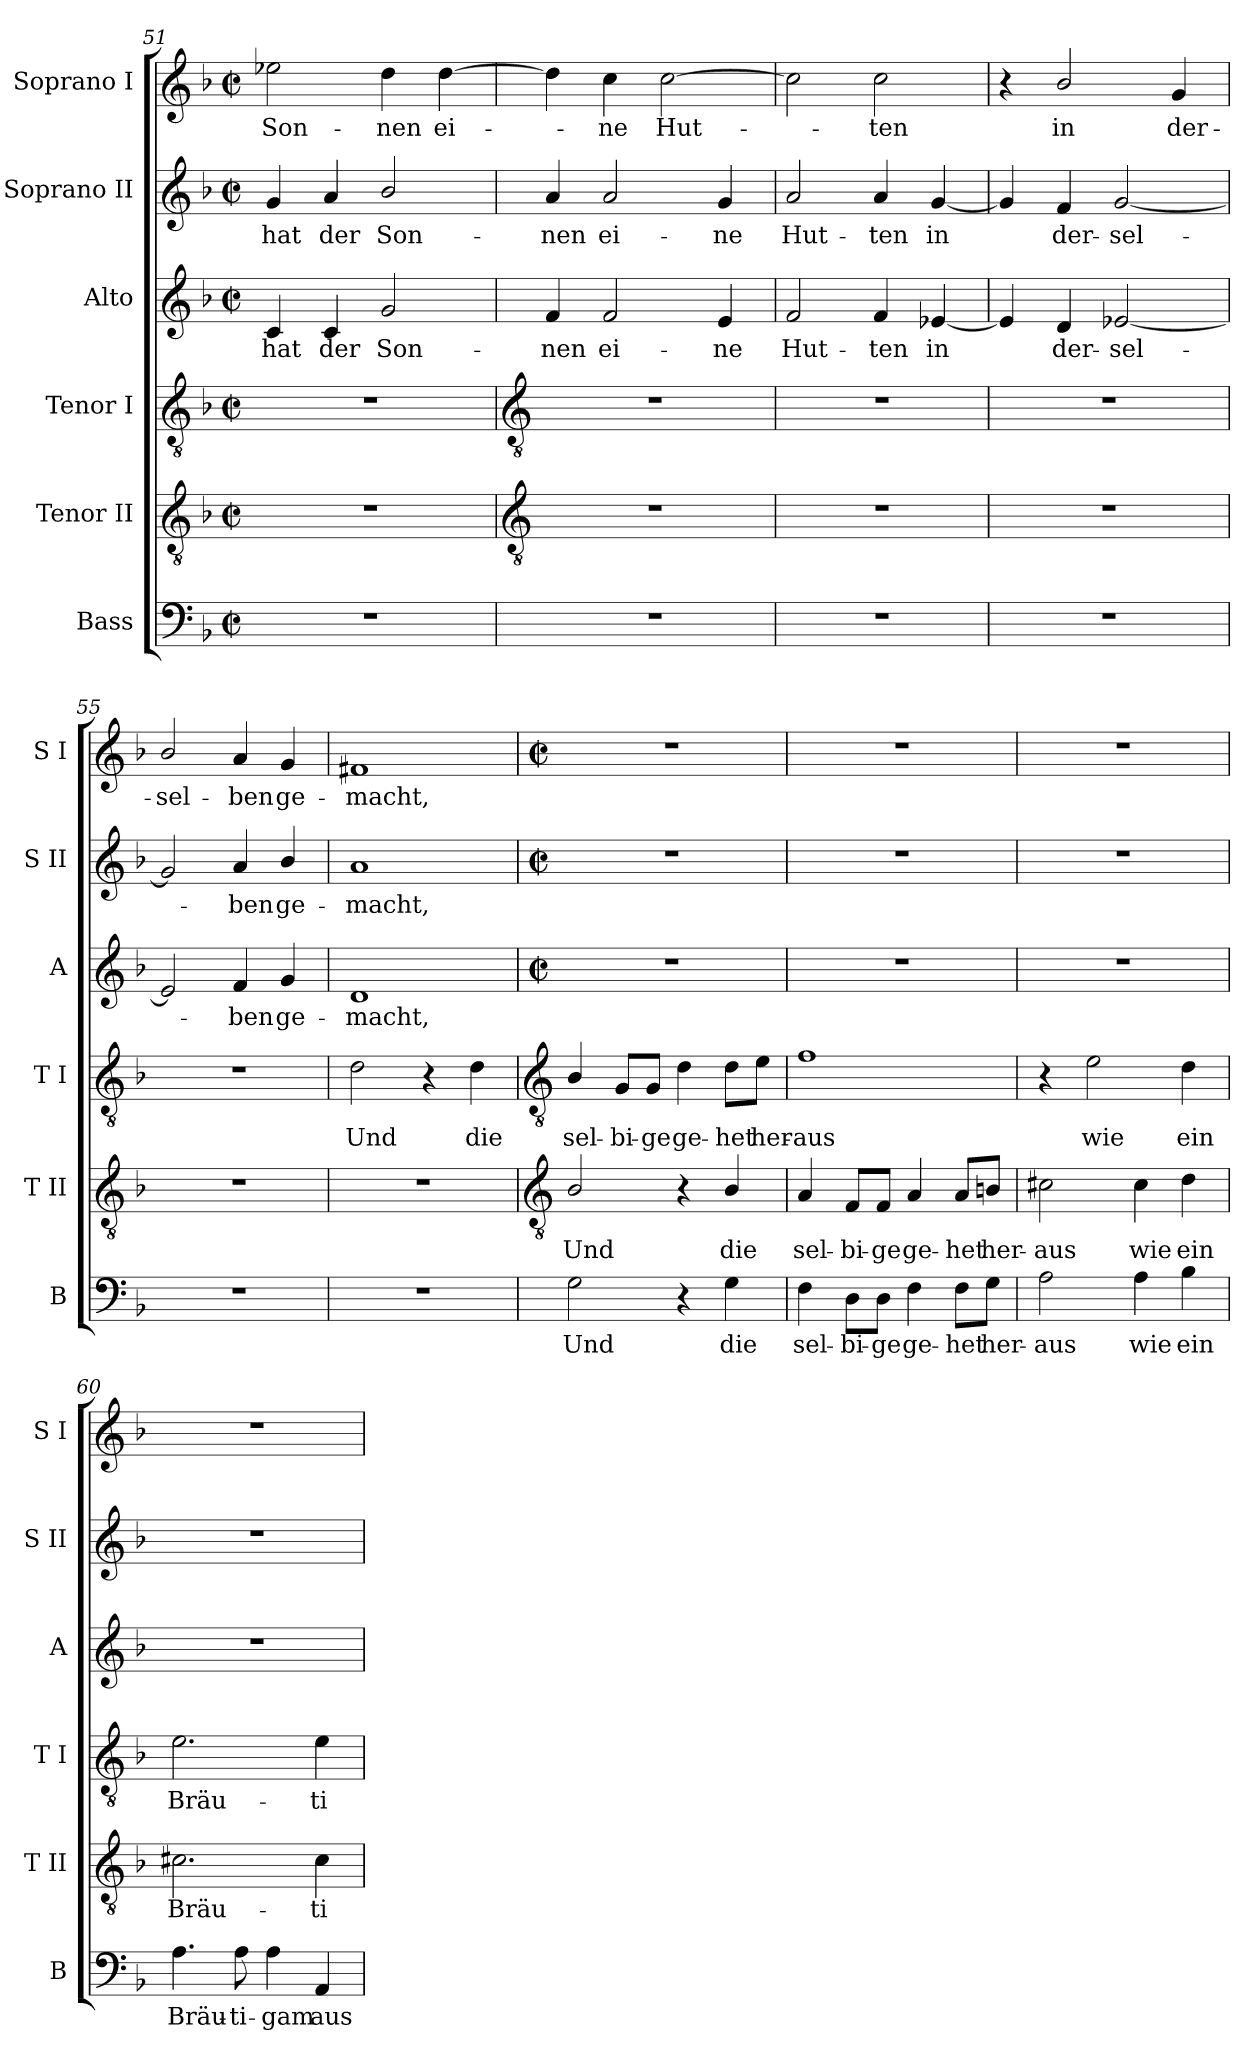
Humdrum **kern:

**kern	**text	**kern	**text	**kern	**text	**kern	**text	**kern	**text	**kern	**text
*part6	*part6	*part5	*part5	*part4	*part4	*part3	*part3	*part2	*part2	*part1	*part1
*staff6	*staff6	*staff5	*staff5	*staff4	*staff4	*staff3	*staff3	*staff2	*staff2	*staff1	*staff1
*I"Bass	*	*I"Tenor II	*	*I"Tenor I	*	*I"Alto	*	*I"Soprano II	*	*I"Soprano I	*
*I'B	*	*I'T II	*	*I'T I	*	*I'A	*	*I'S II	*	*I'S I	*
*clefF4	*	*clefGv2	*	*clefGv2	*	*clefG2	*	*clefG2	*	*clefG2	*
*k[b-]	*	*k[b-]	*	*k[b-]	*	*k[b-]	*	*k[b-]	*	*k[b-]	*
*F:	*	*F:	*	*F:	*	*F:	*	*F:	*	*F:	*
*M2/2	*	*M2/2	*	*M2/2	*	*M2/2	*	*M2/2	*	*M2/2	*
*met(c|)	*	*met(c|)	*	*met(c|)	*	*met(c|)	*	*met(c|)	*	*met(c|)	*
=51	=51	=51	=51	=51	=51	=51	=51	=51	=51	=51	=51
!	!	!	!	!	!	!	!LO:LY:b	!	!LO:LY:b	!	!LO:LY:b
1r	.	1r	.	1r	.	4c	hat	4g	hat	2ee-X	Son-
!	!	!	!	!	!	!	!LO:LY:b	!	!LO:LY:b	!	!
.	.	.	.	.	.	4c	der	4a	der	.	.
!	!	!	!	!	!	!	!LO:LY:b	!	!LO:LY:b	!	!LO:LY:b
.	.	.	.	.	.	2g	Son-	2b-/	Son-	4dd	-nen
!	!	!	!	!	!	!	!	!	!	!	!LO:LY:b
.	.	.	.	.	.	.	.	.	.	[4dd	ei-
!!LO:LB:g=z
=52	=52	=52	=52	=52	=52	=52	=52	=52	=52	=52	=52
*	*	*clefGv2	*	*clefGv2	*	*	*	*	*	*	*
!	!	!	!	!	!	!	!LO:LY:b	!	!LO:LY:b	!	!
1r	.	1r	.	1r	.	4f	-nen	4a	-nen	4dd]	.
!	!	!	!	!	!	!	!LO:LY:b	!	!LO:LY:b	!	!LO:LY:b
.	.	.	.	.	.	2f	ei-	2a	ei-	4cc	ne
!	!	!	!	!	!	!	!	!	!	!	!LO:LY:b
.	.	.	.	.	.	.	.	.	.	[2cc	Hut-
!	!	!	!	!	!	!	!LO:LY:b	!	!LO:LY:b	!	!
.	.	.	.	.	.	4e	-ne	4g	-ne	.	.
=53	=53	=53	=53	=53	=53	=53	=53	=53	=53	=53	=53
!	!	!	!	!	!	!	!LO:LY:b	!	!LO:LY:b	!	!
1r	.	1r	.	1r	.	2f	Hut-	2a	Hut-	2cc]	.
!	!	!	!	!	!	!	!LO:LY:b	!	!LO:LY:b	!	!LO:LY:b
.	.	.	.	.	.	4f	-ten	4a	-ten	2cc	ten
!	!	!	!	!	!	!	!LO:LY:b	!	!LO:LY:b	!	!
.	.	.	.	.	.	[4e-X	in	[4g	in	.	.
=54	=54	=54	=54	=54	=54	=54	=54	=54	=54	=54	=54
1r	.	1r	.	1r	.	4e-]	.	4g]	.	4r	.
!	!	!	!	!	!	!	!LO:LY:b	!	!LO:LY:b	!	!LO:LY:b
.	.	.	.	.	.	4d	der-	4f	der-	2b-/	in
!	!	!	!	!	!	!	!LO:LY:b	!	!LO:LY:b	!	!
.	.	.	.	.	.	[2e-	-sel-	[2g	-sel-	.	.
!	!	!	!	!	!	!	!	!	!	!	!LO:LY:b
.	.	.	.	.	.	.	.	.	.	4g	der-
=55	=55	=55	=55	=55	=55	=55	=55	=55	=55	=55	=55
!	!	!	!	!	!	!	!	!	!	!	!LO:LY:b
1r	.	1r	.	1r	.	2e-]	.	2g]	.	2b-/	-sel-
!	!	!	!	!	!	!	!LO:LY:b	!	!LO:LY:b	!	!LO:LY:b
.	.	.	.	.	.	4f	ben	4a	ben	4a	-ben
!	!	!	!	!	!	!	!LO:LY:b	!	!LO:LY:b	!	!LO:LY:b
.	.	.	.	.	.	4g	ge-	4b-/	ge-	4g	ge-
=56	=56	=56	=56	=56	=56	=56	=56	=56	=56	=56	=56
!	!	!	!	!	!LO:LY:b	!	!LO:LY:b	!	!LO:LY:b	!	!LO:LY:b
1r	.	1r	.	2d	Und	1d	-macht,	1a	-macht,	1f#X	-macht,
.	.	.	.	4r	.	.	.	.	.	.	.
!	!	!	!	!	!LO:LY:b	!	!	!	!	!	!
.	.	.	.	4d	die	.	.	.	.	.	.
!!LO:LB:g=z
=57	=57	=57	=57	=57	=57	=57	=57	=57	=57	=57	=57
*	*	*clefGv2	*	*clefGv2	*	*	*	*	*	*	*
*	*	*	*	*	*	*M2/2	*	*M2/2	*	*M2/2	*
*	*	*	*	*	*	*met(c|)	*	*met(c|)	*	*met(c|)	*
!	!LO:LY:b	!	!LO:LY:b	!	!LO:LY:b	!	!	!	!	!	!
2G	Und	2B-/	Und	4B-/	sel-	1r	.	1r	.	1r	.
!	!	!	!	!	!LO:LY:b	!	!	!	!	!	!
.	.	.	.	8G/L	-bi-	.	.	.	.	.	.
!	!	!	!	!	!LO:LY:b	!	!	!	!	!	!
.	.	.	.	8G/J	-ge	.	.	.	.	.	.
!	!	!	!	!	!LO:LY:b	!	!	!	!	!	!
4r	.	4r	.	4d	ge-	.	.	.	.	.	.
!	!LO:LY:b	!	!LO:LY:b	!	!LO:LY:b	!	!	!	!	!	!
4G	die	4B-/	die	8d\L	-het	.	.	.	.	.	.
!	!	!	!	!	!LO:LY:b	!	!	!	!	!	!
.	.	.	.	8e\J	her-	.	.	.	.	.	.
=58	=58	=58	=58	=58	=58	=58	=58	=58	=58	=58	=58
!	!LO:LY:b	!	!LO:LY:b	!	!LO:LY:b	!	!	!	!	!	!
4F	sel-	4A	sel-	1f	-aus	1r	.	1r	.	1r	.
!	!LO:LY:b	!	!LO:LY:b	!	!	!	!	!	!	!	!
8D\L	-bi-	8F/L	-bi-	.	.	.	.	.	.	.	.
!	!LO:LY:b	!	!LO:LY:b	!	!	!	!	!	!	!	!
8D\J	-ge	8F/J	-ge	.	.	.	.	.	.	.	.
!	!LO:LY:b	!	!LO:LY:b	!	!	!	!	!	!	!	!
4F	ge-	4A	ge-	.	.	.	.	.	.	.	.
!	!LO:LY:b	!	!LO:LY:b	!	!	!	!	!	!	!	!
8F\L	-het	8A/L	-het	.	.	.	.	.	.	.	.
!	!LO:LY:b	!	!LO:LY:b	!	!	!	!	!	!	!	!
8G\J	her-	8Bn/J	her-	.	.	.	.	.	.	.	.
=59	=59	=59	=59	=59	=59	=59	=59	=59	=59	=59	=59
!	!LO:LY:b	!	!LO:LY:b	!	!	!	!	!	!	!	!
2A	-aus	2c#X	-aus	4r	.	1r	.	1r	.	1r	.
!	!	!	!	!	!LO:LY:b	!	!	!	!	!	!
.	.	.	.	2e	wie	.	.	.	.	.	.
!	!LO:LY:b	!	!LO:LY:b	!	!	!	!	!	!	!	!
4A	wie	4c#	wie	.	.	.	.	.	.	.	.
!	!LO:LY:b	!	!LO:LY:b	!	!LO:LY:b	!	!	!	!	!	!
4B-	ein	4d	ein	4d	ein	.	.	.	.	.	.
=60	=60	=60	=60	=60	=60	=60	=60	=60	=60	=60	=60
!	!LO:LY:b	!	!LO:LY:b	!	!LO:LY:b	!	!	!	!	!	!
4.A	Bräu-	2.c#X	Bräu-	2.e	Bräu-	1r	.	1r	.	1r	.
!	!LO:LY:b	!	!	!	!	!	!	!	!	!	!
8A	-ti-	.	.	.	.	.	.	.	.	.	.
!	!LO:LY:b	!	!	!	!	!	!	!	!	!	!
4A	-gam	.	.	.	.	.	.	.	.	.	.
!	!LO:LY:b	!	!LO:LY:b	!	!LO:LY:b	!	!	!	!	!	!
4AA	aus	4c#	-ti-	4e	-ti-	.	.	.	.	.	.
=	=	=	=	=	=	=	=	=	=	=	=
*-	*-	*-	*-	*-	*-	*-	*-	*-	*-	*-	*-
